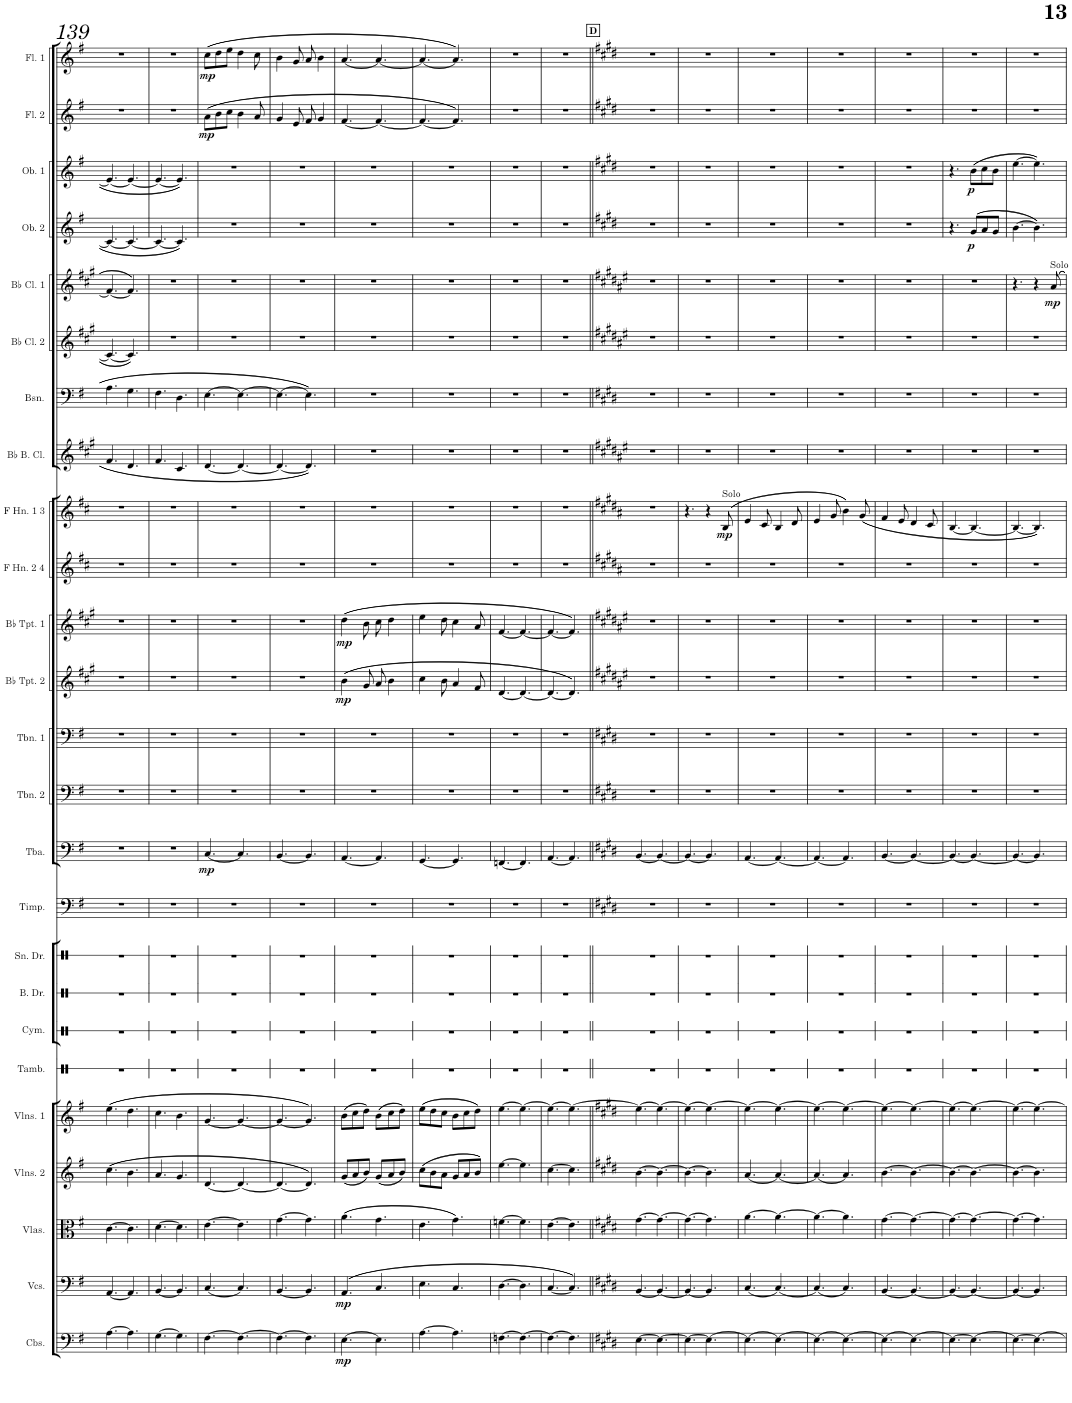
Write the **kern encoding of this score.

**kern	**dynam	**kern	**dynam	**kern	**kern	**kern	**kern	**kern	**kern	**kern	**kern	**kern	**dynam	**kern	**kern	**kern	**dynam	**kern	**dynam	**kern	**kern	**dynam	**kern	**kern	**kern	**kern	**dynam	**kern	**dynam	**kern	**dynam	**kern	**dynam	**kern	**dynam
*part25	*part25	*part24	*part24	*part23	*part22	*part21	*part20	*part19	*part18	*part17	*part16	*part15	*part15	*part14	*part13	*part12	*part12	*part11	*part11	*part10	*part9	*part9	*part8	*part7	*part6	*part5	*part5	*part4	*part4	*part3	*part3	*part2	*part2	*part1	*part1
*staff25	*staff25	*staff24	*staff24	*staff23	*staff22	*staff21	*staff20	*staff19	*staff18	*staff17	*staff16	*staff15	*staff15	*staff14	*staff13	*staff12	*staff12	*staff11	*staff11	*staff10	*staff9	*staff9	*staff8	*staff7	*staff6	*staff5	*staff5	*staff4	*staff4	*staff3	*staff3	*staff2	*staff2	*staff1	*staff1
*I"Contrabasses	*	*I"Violoncellos	*	*I"Violas	*I"Violins 2	*I"Violins 1	*I"Tambourine	*I"Cymbal	*I"Bass Drum	*I"Snare Drum	*I"Timpani	*I"Tuba	*	*I"Trombone 2	*I"Trombone 1	*I"Bb Trumpet 2	*	*I"Bb Trumpet 1	*	*I"F Horn 2 &amp; 4	*I"F Horn 1 &amp; 3	*	*I"Bb Bass Clarinet	*I"Bassoon	*I"Bb Clarinet 2	*I"Bb Clarinet 1	*	*I"Oboe 2	*	*I"Oboe 1	*	*I"Flute 2	*	*I"Flute 1	*
*I'Cbs.	*	*I'Vcs.	*	*I'Vlas.	*I'Vlns. 2	*I'Vlns. 1	*I'Tamb.	*I'Cym.	*I'B. Dr.	*I'Sn. Dr.	*I'Timp.	*I'Tba.	*	*I'Tbn. 2	*I'Tbn. 1	*I'Bb Tpt. 2	*	*I'Bb Tpt. 1	*	*I'F Hn. 2 4	*I'F Hn. 1 3	*	*I'Bb B. Cl.	*I'Bsn.	*I'Bb Cl. 2	*I'Bb Cl. 1	*	*I'Ob. 2	*	*I'Ob. 1	*	*I'Fl. 2	*	*I'Fl. 1	*
!!LO:PB:g=z
*clefF4	*	*clefF4	*	*clefC3	*clefG2	*clefG2	*clefX	*clefX	*clefX	*clefX	*clefF4	*clefF4	*	*clefF4	*clefF4	*clefG2	*	*clefG2	*	*clefG2	*clefG2	*	*clefG2	*clefF4	*clefG2	*clefG2	*	*clefG2	*	*clefG2	*	*clefG2	*	*clefG2	*
*Trd7c12	*	*	*	*	*	*	*	*	*	*	*	*	*	*	*	*Trd1c2	*	*Trd1c2	*	*Trd4c7	*Trd4c7	*	*Trd8c14	*	*Trd1c2	*Trd1c2	*	*	*	*	*	*	*	*	*
*k[f#]	*	*k[f#]	*	*k[f#]	*k[f#]	*k[f#]	*k[]	*k[]	*k[]	*k[]	*k[f#]	*k[f#]	*	*k[f#]	*k[f#]	*k[f#c#g#]	*	*k[f#c#g#]	*	*k[f#c#]	*k[f#c#]	*	*k[f#c#g#]	*k[f#]	*k[f#c#g#]	*k[f#c#g#]	*	*k[f#]	*	*k[f#]	*	*k[f#]	*	*k[f#]	*
*M6/8	*	*M6/8	*	*M6/8	*M6/8	*M6/8	*M6/8	*M6/8	*M6/8	*M6/8	*M6/8	*M6/8	*	*M6/8	*M6/8	*M6/8	*	*M6/8	*	*M6/8	*M6/8	*	*M6/8	*M6/8	*M6/8	*M6/8	*	*M6/8	*	*M6/8	*	*M6/8	*	*M6/8	*
=139	=139	=139	=139	=139	=139	=139	=139	=139	=139	=139	=139	=139	=139	=139	=139	=139	=139	=139	=139	=139	=139	=139	=139	=139	=139	=139	=139	=139	=139	=139	=139	=139	=139	=139	=139
[4.A\	.	[4.AA/	.	[4.c\	(4.cc\	(4.ee\	2.r	2.r	2.r	2.r	2.r	2.r	.	2.r	2.r	2.r	.	2.r	.	2.r	2.r	.	4.f#/	4.A\	4.c#/_	4.f#/_	.	4.c/_	.	4.e/_	.	2.r	.	2.r	.
4.A\]	.	4.AA/]	.	4.c\]	4.b\	4.dd\	.	.	.	.	.	.	.	.	.	.	.	.	.	.	.	.	4.d/	4.G\	4.c#/]	4.f#/]	.	4.c/_	.	4.e/_	.	.	.	.	.
=140	=140	=140	=140	=140	=140	=140	=140	=140	=140	=140	=140	=140	=140	=140	=140	=140	=140	=140	=140	=140	=140	=140	=140	=140	=140	=140	=140	=140	=140	=140	=140	=140	=140	=140	=140
[4.G\	.	[4.BB/	.	[4.d\	4.a/	4.cc\	2.r	2.r	2.r	2.r	2.r	2.r	.	2.r	2.r	2.r	.	2.r	.	2.r	2.r	.	4.f#/	4.F#\	2.r	2.r	.	4.c/_	.	4.e/_	.	2.r	.	2.r	.
4.G\]	.	4.BB/]	.	4.d\]	4.g/	4.b\	.	.	.	.	.	.	.	.	.	.	.	.	.	.	.	.	4.c#/	4.D\	.	.	.	4.c/]	.	4.e/]	.	.	.	.	.
=141	=141	=141	=141	=141	=141	=141	=141	=141	=141	=141	=141	=141	=141	=141	=141	=141	=141	=141	=141	=141	=141	=141	=141	=141	=141	=141	=141	=141	=141	=141	=141	=141	=141	=141	=141
!	!	!	!	!	!	!	!	!	!	!	!	!	!LO:DY:b	!	!	!	!	!	!	!	!	!	!	!	!	!	!	!	!	!	!	!	!LO:DY:b	!	!LO:DY:b
[4.F#\	.	[4.C/	.	[4.e\	[4.d/	[4.g/	2.r	2.r	2.r	2.r	2.r	[4.C/	mp	2.r	2.r	2.r	.	2.r	.	2.r	2.r	.	[4.d/	[4.E\	2.r	2.r	.	2.r	.	2.r	.	(8a\L	mp	(8cc\L	mp
.	.	.	.	.	.	.	.	.	.	.	.	.	.	.	.	.	.	.	.	.	.	.	.	.	.	.	.	.	.	.	.	8b\	.	8dd\	.
.	.	.	.	.	.	.	.	.	.	.	.	.	.	.	.	.	.	.	.	.	.	.	.	.	.	.	.	.	.	.	.	8cc\J	.	8ee\J	.
4.F#\_	.	4.C/]	.	4.e\]	4.d/_	4.g/_	.	.	.	.	.	4.C/]	.	.	.	.	.	.	.	.	.	.	4.d/_	4.E\_	.	.	.	.	.	.	.	4b\	.	4dd\	.
.	.	.	.	.	.	.	.	.	.	.	.	.	.	.	.	.	.	.	.	.	.	.	.	.	.	.	.	.	.	.	.	8a/	.	8cc\	.
=142	=142	=142	=142	=142	=142	=142	=142	=142	=142	=142	=142	=142	=142	=142	=142	=142	=142	=142	=142	=142	=142	=142	=142	=142	=142	=142	=142	=142	=142	=142	=142	=142	=142	=142	=142
4.F#\_	.	[4.BB/	.	[4.g\	4.d/_	4.g/_	2.r	2.r	2.r	2.r	2.r	[4.BB/	.	2.r	2.r	2.r	.	2.r	.	2.r	2.r	.	4.d/_	4.E\_	2.r	2.r	.	2.r	.	2.r	.	4g/	.	4b\	.
.	.	.	.	.	.	.	.	.	.	.	.	.	.	.	.	.	.	.	.	.	.	.	.	.	.	.	.	.	.	.	.	8e/	.	8g/	.
4.F#\]	.	4.BB/]	.	4.g\]	4.d/])	4.g/])	.	.	.	.	.	4.BB/]	.	.	.	.	.	.	.	.	.	.	4.d/]	4.E\]	.	.	.	.	.	.	.	8f#/	.	8a/	.
.	.	.	.	.	.	.	.	.	.	.	.	.	.	.	.	.	.	.	.	.	.	.	.	.	.	.	.	.	.	.	.	4g/	.	4b\	.
=143	=143	=143	=143	=143	=143	=143	=143	=143	=143	=143	=143	=143	=143	=143	=143	=143	=143	=143	=143	=143	=143	=143	=143	=143	=143	=143	=143	=143	=143	=143	=143	=143	=143	=143	=143
!	!LO:DY:b	!	!LO:DY:b	!	!	!	!	!	!	!	!	!	!	!	!	!	!LO:DY:b	!	!LO:DY:b	!	!	!	!	!	!	!	!	!	!	!	!	!	!	!	!
[4.E\	mp	(4.AA/	mp	(4.a\	(8g/L	(8b\L	2.r	2.r	2.r	2.r	2.r	[4.AA/	.	2.r	2.r	(4b\	mp	(4dd\	mp	2.r	2.r	.	2.r	2.r	2.r	2.r	.	2.r	.	2.r	.	[4.f#/	.	[4.a/	.
.	.	.	.	.	8a/	8cc\	.	.	.	.	.	.	.	.	.	.	.	.	.	.	.	.	.	.	.	.	.	.	.	.	.	.	.	.	.
.	.	.	.	.	8b/J)	8dd\J)	.	.	.	.	.	.	.	.	.	8g#/	.	8b\	.	.	.	.	.	.	.	.	.	.	.	.	.	.	.	.	.
4.E\]	.	4.C/	.	4.g\	(8g/L	(8b\L	.	.	.	.	.	4.AA/]	.	.	.	8a/	.	8cc#\	.	.	.	.	.	.	.	.	.	.	.	.	.	4.f#/_	.	4.a/_	.
.	.	.	.	.	8a/	8cc\	.	.	.	.	.	.	.	.	.	4b\	.	4dd\	.	.	.	.	.	.	.	.	.	.	.	.	.	.	.	.	.
.	.	.	.	.	8b/J)	8dd\J)	.	.	.	.	.	.	.	.	.	.	.	.	.	.	.	.	.	.	.	.	.	.	.	.	.	.	.	.	.
=144	=144	=144	=144	=144	=144	=144	=144	=144	=144	=144	=144	=144	=144	=144	=144	=144	=144	=144	=144	=144	=144	=144	=144	=144	=144	=144	=144	=144	=144	=144	=144	=144	=144	=144	=144
[4.A\	.	4.E\	.	4.e\	(8cc\L	(8ee\L	2.r	2.r	2.r	2.r	2.r	[4.GG/	.	2.r	2.r	4cc#\	.	4ee\	.	2.r	2.r	.	2.r	2.r	2.r	2.r	.	2.r	.	2.r	.	4.f#/_	.	4.a/_	.
.	.	.	.	.	8b\	8dd\	.	.	.	.	.	.	.	.	.	.	.	.	.	.	.	.	.	.	.	.	.	.	.	.	.	.	.	.	.
.	.	.	.	.	8a\J	8cc\J	.	.	.	.	.	.	.	.	.	8b\	.	8dd\	.	.	.	.	.	.	.	.	.	.	.	.	.	.	.	.	.
4.A\]	.	4.C/	.	4.g\)	8g/L	8b\L	.	.	.	.	.	4.GG/]	.	.	.	4a/	.	4cc#\	.	.	.	.	.	.	.	.	.	.	.	.	.	4.f#/])	.	4.a/])	.
.	.	.	.	.	8a/	8cc\	.	.	.	.	.	.	.	.	.	.	.	.	.	.	.	.	.	.	.	.	.	.	.	.	.	.	.	.	.
.	.	.	.	.	8b/J)	8dd\J)	.	.	.	.	.	.	.	.	.	8f#/	.	8a/	.	.	.	.	.	.	.	.	.	.	.	.	.	.	.	.	.
=145	=145	=145	=145	=145	=145	=145	=145	=145	=145	=145	=145	=145	=145	=145	=145	=145	=145	=145	=145	=145	=145	=145	=145	=145	=145	=145	=145	=145	=145	=145	=145	=145	=145	=145	=145
[4.Fn\	.	[4.D\	.	[4.fn\	[4.ee\	[4.ee\	2.r	2.r	2.r	2.r	2.r	[4.FFn/	.	2.r	2.r	[4.d/	.	[4.f#/	.	2.r	2.r	.	2.r	2.r	2.r	2.r	.	2.r	.	2.r	.	2.r	.	2.r	.
4.F\_	.	4.D\]	.	4.f\]	4.ee\]	4.ee\_	.	.	.	.	.	4.FF/]	.	.	.	4.d/_	.	4.f#/_	.	.	.	.	.	.	.	.	.	.	.	.	.	.	.	.	.
=146	=146	=146	=146	=146	=146	=146	=146	=146	=146	=146	=146	=146	=146	=146	=146	=146	=146	=146	=146	=146	=146	=146	=146	=146	=146	=146	=146	=146	=146	=146	=146	=146	=146	=146	=146
4.F\_	.	[4.C/	.	[4.e\	[4.cc\	4.ee\_	2.r	2.r	2.r	2.r	2.r	[4.AA/	.	2.r	2.r	4.d/_	.	4.f#/_	.	2.r	2.r	.	2.r	2.r	2.r	2.r	.	2.r	.	2.r	.	2.r	.	2.r	.
4.F\]	.	4.C/])	.	4.e\]	4.cc\]	4.ee\_	.	.	.	.	.	4.AA/]	.	.	.	4.d/])	.	4.f#/])	.	.	.	.	.	.	.	.	.	.	.	.	.	.	.	.	.
!!LO:REH:place=s1:a:B:cj:t=D
=147||	=147||	=147||	=147||	=147||	=147||	=147||	=147||	=147||	=147||	=147||	=147||	=147||	=147||	=147||	=147||	=147||	=147||	=147||	=147||	=147||	=147||	=147||	=147||	=147||	=147||	=147||	=147||	=147||	=147||	=147||	=147||	=147||	=147||	=147||	=147||
*k[f#c#g#d#]	*	*k[f#c#g#d#]	*	*k[f#c#g#d#]	*k[f#c#g#d#]	*k[f#c#g#d#]	*	*	*	*	*k[f#c#g#d#]	*k[f#c#g#d#]	*	*k[f#c#g#d#]	*k[f#c#g#d#]	*k[f#c#g#d#a#e#]	*	*k[f#c#g#d#a#e#]	*	*k[f#c#g#d#a#]	*k[f#c#g#d#a#]	*	*k[f#c#g#d#a#e#]	*k[f#c#g#d#]	*k[f#c#g#d#a#e#]	*k[f#c#g#d#a#e#]	*	*k[f#c#g#d#]	*	*k[f#c#g#d#]	*	*k[f#c#g#d#]	*	*k[f#c#g#d#]	*
[4.E\	.	[4.BB/	.	[4.g#\	[4.b\	4.ee\_	2.r	2.r	2.r	2.r	2.r	[4.BB/	.	2.r	2.r	2.r	.	2.r	.	2.r	2.r	.	2.r	2.r	2.r	2.r	.	2.r	.	2.r	.	2.r	.	2.r	.
4.E\_	.	4.BB/_	.	4.g#\_	4.b\_	4.ee\_	.	.	.	.	.	4.BB/_	.	.	.	.	.	.	.	.	.	.	.	.	.	.	.	.	.	.	.	.	.	.	.
=148	=148	=148	=148	=148	=148	=148	=148	=148	=148	=148	=148	=148	=148	=148	=148	=148	=148	=148	=148	=148	=148	=148	=148	=148	=148	=148	=148	=148	=148	=148	=148	=148	=148	=148	=148
4.E\_	.	4.BB/_	.	4.g#\_	4.b\_	4.ee\_	2.r	2.r	2.r	2.r	2.r	4.BB/_	.	2.r	2.r	2.r	.	2.r	.	2.r	4.r	.	2.r	2.r	2.r	2.r	.	2.r	.	2.r	.	2.r	.	2.r	.
4.E\_	.	4.BB/]	.	4.g#\]	4.b\]	4.ee\_	.	.	.	.	.	4.BB/]	.	.	.	.	.	.	.	.	4r	.	.	.	.	.	.	.	.	.	.	.	.	.	.
!	!	!	!	!	!	!	!	!	!	!	!	!	!	!	!	!	!	!	!	!	!LO:TX:a:t=Solo	!	!	!	!	!	!	!	!	!	!	!	!	!	!
!	!	!	!	!	!	!	!	!	!	!	!	!	!	!	!	!	!	!	!	!	!	!LO:DY:b	!	!	!	!	!	!	!	!	!	!	!	!	!
.	.	.	.	.	.	.	.	.	.	.	.	.	.	.	.	.	.	.	.	.	(8B/	mp	.	.	.	.	.	.	.	.	.	.	.	.	.
=149	=149	=149	=149	=149	=149	=149	=149	=149	=149	=149	=149	=149	=149	=149	=149	=149	=149	=149	=149	=149	=149	=149	=149	=149	=149	=149	=149	=149	=149	=149	=149	=149	=149	=149	=149
4.E\_	.	[4.C#/	.	[4.a\	[4.a/	4.ee\_	2.r	2.r	2.r	2.r	2.r	[4.AA/	.	2.r	2.r	2.r	.	2.r	.	2.r	4e/	.	2.r	2.r	2.r	2.r	.	2.r	.	2.r	.	2.r	.	2.r	.
.	.	.	.	.	.	.	.	.	.	.	.	.	.	.	.	.	.	.	.	.	8c#/	.	.	.	.	.	.	.	.	.	.	.	.	.	.
4.E\_	.	4.C#/_	.	4.a\_	4.a/_	4.ee\_	.	.	.	.	.	4.AA/_	.	.	.	.	.	.	.	.	4B/	.	.	.	.	.	.	.	.	.	.	.	.	.	.
.	.	.	.	.	.	.	.	.	.	.	.	.	.	.	.	.	.	.	.	.	8d#/	.	.	.	.	.	.	.	.	.	.	.	.	.	.
=150	=150	=150	=150	=150	=150	=150	=150	=150	=150	=150	=150	=150	=150	=150	=150	=150	=150	=150	=150	=150	=150	=150	=150	=150	=150	=150	=150	=150	=150	=150	=150	=150	=150	=150	=150
4.E\_	.	4.C#/_	.	4.a\_	4.a/_	4.ee\_	2.r	2.r	2.r	2.r	2.r	4.AA/_	.	2.r	2.r	2.r	.	2.r	.	2.r	4e/	.	2.r	2.r	2.r	2.r	.	2.r	.	2.r	.	2.r	.	2.r	.
.	.	.	.	.	.	.	.	.	.	.	.	.	.	.	.	.	.	.	.	.	8g#/	.	.	.	.	.	.	.	.	.	.	.	.	.	.
4.E\_	.	4.C#/]	.	4.a\]	4.a/]	4.ee\_	.	.	.	.	.	4.AA/]	.	.	.	.	.	.	.	.	4b\)	.	.	.	.	.	.	.	.	.	.	.	.	.	.
.	.	.	.	.	.	.	.	.	.	.	.	.	.	.	.	.	.	.	.	.	(8g#/	.	.	.	.	.	.	.	.	.	.	.	.	.	.
=151	=151	=151	=151	=151	=151	=151	=151	=151	=151	=151	=151	=151	=151	=151	=151	=151	=151	=151	=151	=151	=151	=151	=151	=151	=151	=151	=151	=151	=151	=151	=151	=151	=151	=151	=151
4.E\_	.	[4.BB/	.	[4.g#\	[4.b\	4.ee\_	2.r	2.r	2.r	2.r	2.r	[4.BB/	.	2.r	2.r	2.r	.	2.r	.	2.r	4f#/	.	2.r	2.r	2.r	2.r	.	2.r	.	2.r	.	2.r	.	2.r	.
.	.	.	.	.	.	.	.	.	.	.	.	.	.	.	.	.	.	.	.	.	8e/	.	.	.	.	.	.	.	.	.	.	.	.	.	.
4.E\_	.	4.BB/_	.	4.g#\_	4.b\_	4.ee\_	.	.	.	.	.	4.BB/_	.	.	.	.	.	.	.	.	4d#/	.	.	.	.	.	.	.	.	.	.	.	.	.	.
.	.	.	.	.	.	.	.	.	.	.	.	.	.	.	.	.	.	.	.	.	8c#/	.	.	.	.	.	.	.	.	.	.	.	.	.	.
=152	=152	=152	=152	=152	=152	=152	=152	=152	=152	=152	=152	=152	=152	=152	=152	=152	=152	=152	=152	=152	=152	=152	=152	=152	=152	=152	=152	=152	=152	=152	=152	=152	=152	=152	=152
4.E\_	.	4.BB/_	.	4.g#\_	4.b\_	4.ee\_	2.r	2.r	2.r	2.r	2.r	4.BB/_	.	2.r	2.r	2.r	.	2.r	.	2.r	[4.B/	.	2.r	2.r	2.r	2.r	.	4.r	.	4.r	.	2.r	.	2.r	.
!	!	!	!	!	!	!	!	!	!	!	!	!	!	!	!	!	!	!	!	!	!	!	!	!	!	!	!	!	!LO:DY:b	!	!LO:DY:b	!	!	!	!
4.E\_	.	4.BB/_	.	4.g#\_	4.b\_	4.ee\_	.	.	.	.	.	4.BB/_	.	.	.	.	.	.	.	.	4.B/_	.	.	.	.	.	.	(8g#/L	p	(8b\L	p	.	.	.	.
.	.	.	.	.	.	.	.	.	.	.	.	.	.	.	.	.	.	.	.	.	.	.	.	.	.	.	.	8a/	.	8cc#\	.	.	.	.	.
.	.	.	.	.	.	.	.	.	.	.	.	.	.	.	.	.	.	.	.	.	.	.	.	.	.	.	.	8g#/J	.	8b\J	.	.	.	.	.
=153	=153	=153	=153	=153	=153	=153	=153	=153	=153	=153	=153	=153	=153	=153	=153	=153	=153	=153	=153	=153	=153	=153	=153	=153	=153	=153	=153	=153	=153	=153	=153	=153	=153	=153	=153
4.E\_	.	4.BB/_	.	4.g#\_	4.b\_	4.ee\_	2.r	2.r	2.r	2.r	2.r	4.BB/_	.	2.r	2.r	2.r	.	2.r	.	2.r	4.B/_	.	2.r	2.r	2.r	4.r	.	[4.b\	.	[4.ee\	.	2.r	.	2.r	.
4.E\_	.	4.BB/]	.	4.g#\]	4.b\]	4.ee\_	.	.	.	.	.	4.BB/]	.	.	.	.	.	.	.	.	4.B/])	.	.	.	.	4r	.	4.b\])	.	4.ee\])	.	.	.	.	.
!	!	!	!	!	!	!	!	!	!	!	!	!	!	!	!	!	!	!	!	!	!	!	!	!	!	!LO:TX:a:t=Solo	!	!	!	!	!	!	!	!	!
!	!	!	!	!	!	!	!	!	!	!	!	!	!	!	!	!	!	!	!	!	!	!	!	!	!	!	!LO:DY:b	!	!	!	!	!	!	!	!
.	.	.	.	.	.	.	.	.	.	.	.	.	.	.	.	.	.	.	.	.	.	.	.	.	.	8a#/	mp	.	.	.	.	.	.	.	.
=	=	=	=	=	=	=	=	=	=	=	=	=	=	=	=	=	=	=	=	=	=	=	=	=	=	=	=	=	=	=	=	=	=	=	=
*-	*-	*-	*-	*-	*-	*-	*-	*-	*-	*-	*-	*-	*-	*-	*-	*-	*-	*-	*-	*-	*-	*-	*-	*-	*-	*-	*-	*-	*-	*-	*-	*-	*-	*-	*-
